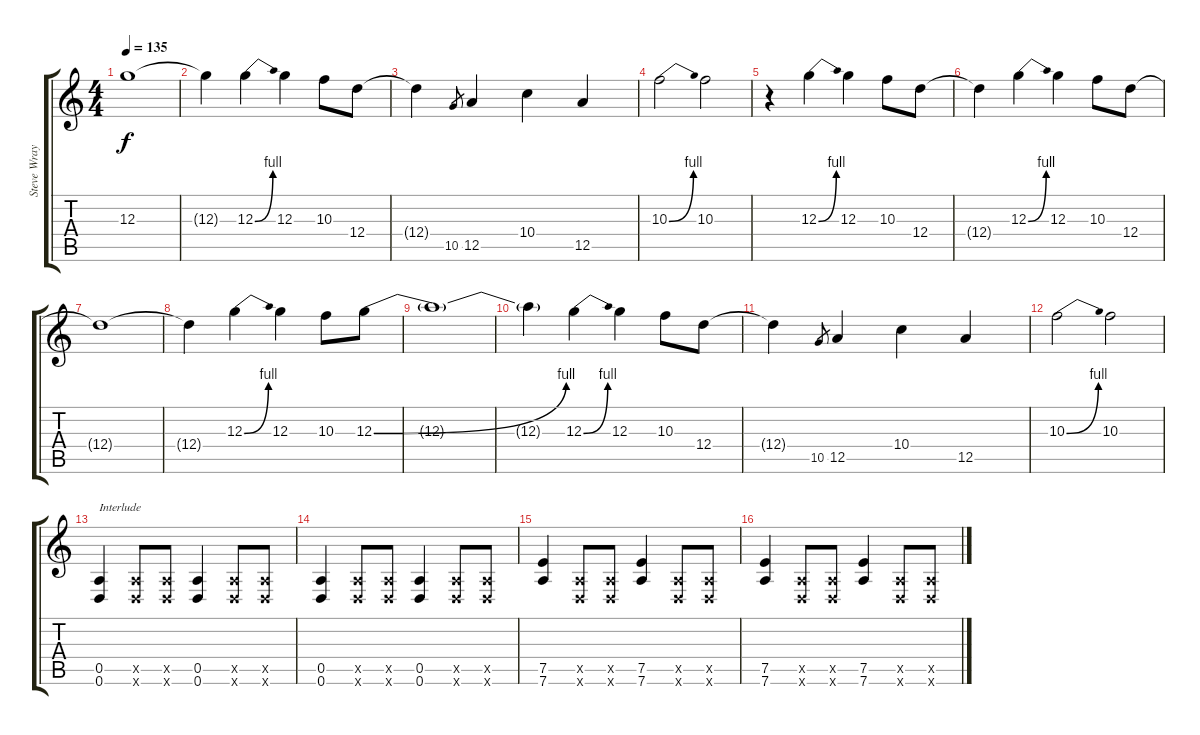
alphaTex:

\track ("Steve Wray" "Steve Wray") {instrument distortionguitar}
\staff {score tabs}
\tuning (E4 B3 G3 D3 A2 D2) {hide}
\ts (4 4)
\tempo 135
\clef g2
\ks c
12.3{t}.1{dy f} |
12.3{t}.4 12.3{be (bend 0 0 60 4)}.4 12.3.4 10.3.8 12.4.8 |
12.4{t}.4 10.5.8{gr} 12.5.4 10.4.4 12.5.4 |
10.3{be (bend 0 0 60 4)}.2 10.3.2 |
r.4 12.3{be (bend 0 0 60 4)}.4 12.3.4 10.3.8 12.4.8 |
12.4{t}.4 12.3{be (bend 0 0 60 4)}.4 12.3.4 10.3.8 12.4.8 |
12.4{t}.1 |
12.4{t}.4 12.3{be (bend 0 0 60 4)}.4 12.3.4 10.3.8 12.3{be (bend 0 0 60 4)}.8 |
12.3{t}.1 |
12.3{t}.4 12.3{be (bend 0 0 60 4)}.4 12.3.4 10.3.8 12.4.8 |
12.4{t}.4 10.5.8{gr} 12.5.4 10.4.4 12.5.4 |
10.3{be (bend 0 0 60 4)}.2 10.3.2 |
(0.5 0.6).4{txt "Interlude"} (0.5{x} 0.6{x}).8 (0.5{x} 0.6{x}).8 (0.5 0.6).4 (0.5{x} 0.6{x}).8 (0.5{x} 0.6{x}).8 |
(0.5 0.6).4 (0.5{x} 0.6{x}).8 (0.5{x} 0.6{x}).8 (0.5 0.6).4 (0.5{x} 0.6{x}).8 (0.5{x} 0.6{x}).8 |
(7.5 7.6).4 (0.5{x} 0.6{x}).8 (0.5{x} 0.6{x}).8 (7.5 7.6).4 (0.5{x} 0.6{x}).8 (0.5{x} 0.6{x}).8 |
(7.5 7.6).4 (0.5{x} 0.6{x}).8 (0.5{x} 0.6{x}).8 (7.5 7.6).4 (0.5{x} 0.6{x}).8 (0.5{x} 0.6{x}).8
